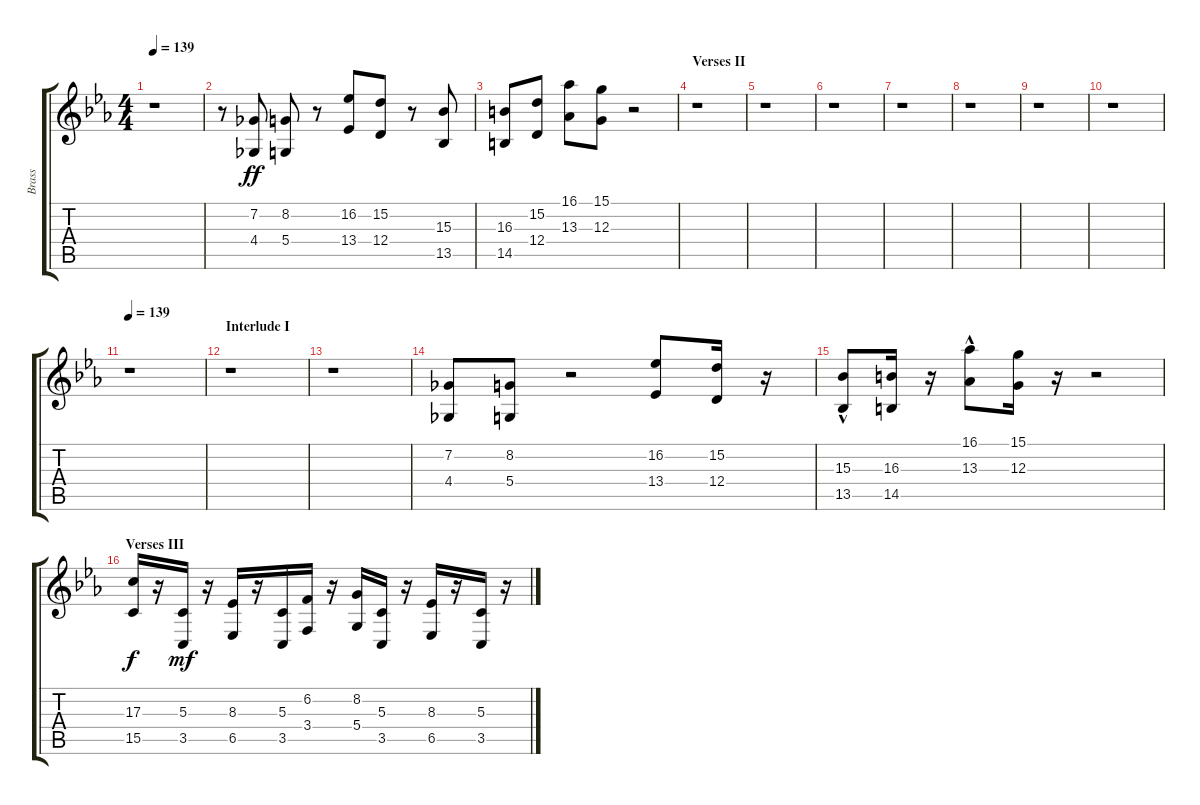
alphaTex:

\track ("Brass" "Brass") {instrument synthbrass1}
\staff {score tabs}
\tuning (E4 B3 G3 D3 A2 E2) {hide}
\ts (4 4)
\tempo 139
\clef g2
\ks cminor
r.1{dy ff} |
r.8 (7.2 4.4).8 (8.2 5.4).8 r.8 (16.2 13.4).8 (15.2 12.4).8 r.8 (15.3 13.5).8 |
(16.3 14.5).8 (15.2 12.4).8 (16.1 13.3).8 (15.1 12.3).8 r.2 |
\section ("" "Verses II")
r.1 |
r.1 |
r.1 |
r.1 |
r.1 |
r.1 |
r.1 |
\tempo 139
r.1 |
\section ("" "Interlude I")
r.1 |
r.1 |
(7.2 4.4).8 (8.2 5.4).8 r.2 (16.2 13.4).8 (15.2 12.4).16 r.16 |
(15.3 13.5{hac}).8 (16.3 14.5).16 r.16 (16.1 13.3{hac}).8 (15.1 12.3).16 r.16 r.2 |
\section ("" "Verses III")
(17.3 15.5).16{dy f} r.16 (5.3 3.5).16{dy mf} r.16 (8.3 6.5).16 r.16 (5.3 3.5).16 (6.2 3.4).16 r.16 (8.2 5.4).16 (5.3 3.5).16 r.16 (8.3 6.5).16 r.16 (5.3 3.5).16 r.16
